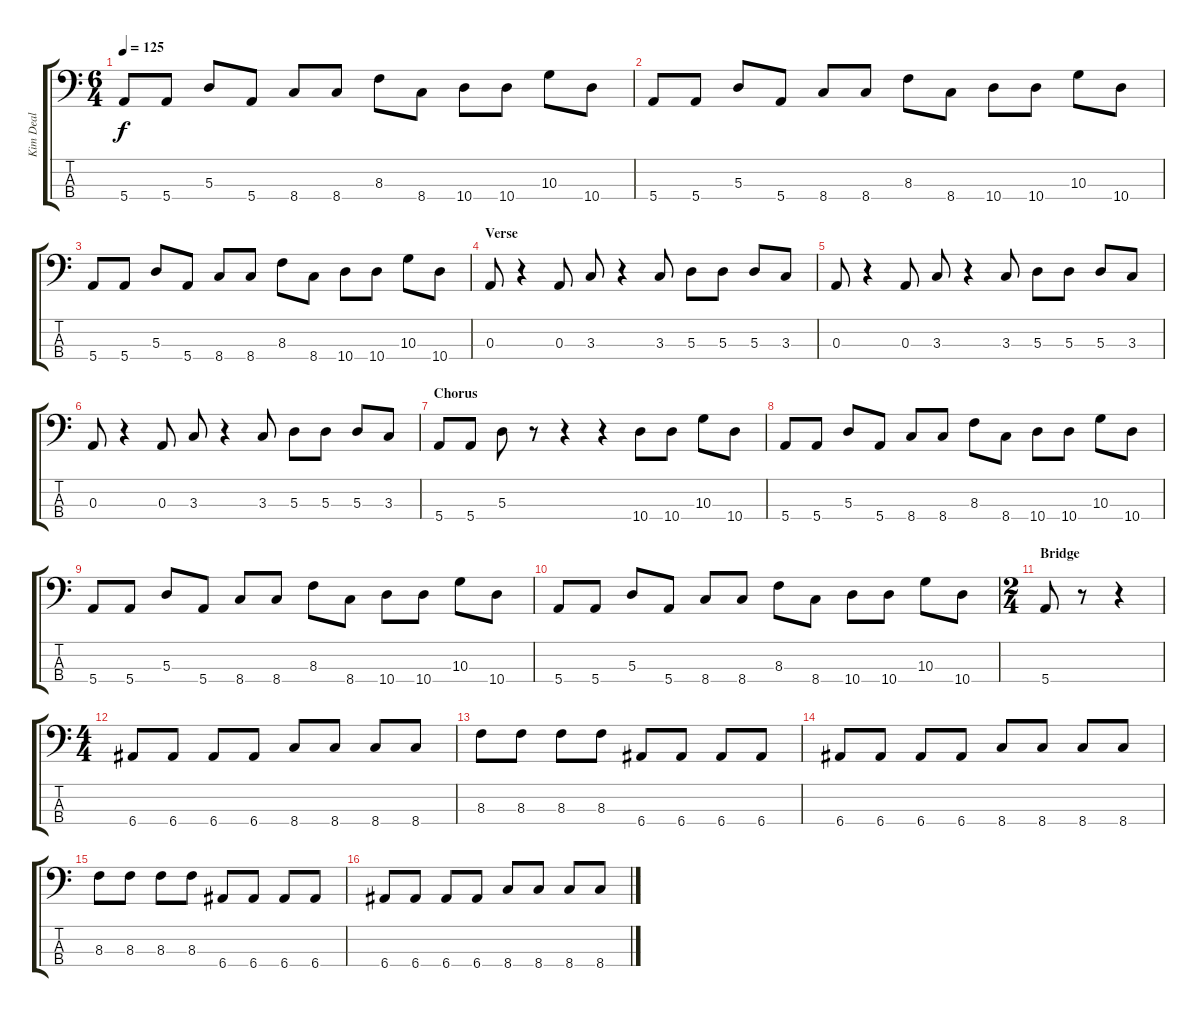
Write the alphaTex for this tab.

\track ("Kim Deal" "Kim Deal") {instrument electricbasspick}
\staff {score tabs}
\tuning (G2 D2 A1 E1) {hide}
\ts (6 4)
\tempo 125
\clef f4
\ks c
5.4.8{dy f} 5.4.8 5.3.8 5.4.8 8.4.8 8.4.8 8.3.8 8.4.8 10.4.8 10.4.8 10.3.8 10.4.8 |
5.4.8 5.4.8 5.3.8 5.4.8 8.4.8 8.4.8 8.3.8 8.4.8 10.4.8 10.4.8 10.3.8 10.4.8 |
5.4.8 5.4.8 5.3.8 5.4.8 8.4.8 8.4.8 8.3.8 8.4.8 10.4.8 10.4.8 10.3.8 10.4.8 |
\section ("" "Verse")
0.3.8 r.4 0.3.8 3.3.8 r.4 3.3.8 5.3.8 5.3.8 5.3.8 3.3.8 |
0.3.8 r.4 0.3.8 3.3.8 r.4 3.3.8 5.3.8 5.3.8 5.3.8 3.3.8 |
0.3.8 r.4 0.3.8 3.3.8 r.4 3.3.8 5.3.8 5.3.8 5.3.8 3.3.8 |
\section ("" "Chorus")
5.4.8 5.4.8 5.3.8 r.8 r.4 r.4 10.4.8 10.4.8 10.3.8 10.4.8 |
5.4.8 5.4.8 5.3.8 5.4.8 8.4.8 8.4.8 8.3.8 8.4.8 10.4.8 10.4.8 10.3.8 10.4.8 |
5.4.8 5.4.8 5.3.8 5.4.8 8.4.8 8.4.8 8.3.8 8.4.8 10.4.8 10.4.8 10.3.8 10.4.8 |
5.4.8 5.4.8 5.3.8 5.4.8 8.4.8 8.4.8 8.3.8 8.4.8 10.4.8 10.4.8 10.3.8 10.4.8 |
\ts (2 4)
\section ("" "Bridge")
5.4.8 r.8 r.4 |
\ts (4 4)
6.4.8 6.4.8 6.4.8 6.4.8 8.4.8 8.4.8 8.4.8 8.4.8 |
8.3.8 8.3.8 8.3.8 8.3.8 6.4.8 6.4.8 6.4.8 6.4.8 |
6.4.8 6.4.8 6.4.8 6.4.8 8.4.8 8.4.8 8.4.8 8.4.8 |
8.3.8 8.3.8 8.3.8 8.3.8 6.4.8 6.4.8 6.4.8 6.4.8 |
6.4.8 6.4.8 6.4.8 6.4.8 8.4.8 8.4.8 8.4.8 8.4.8
